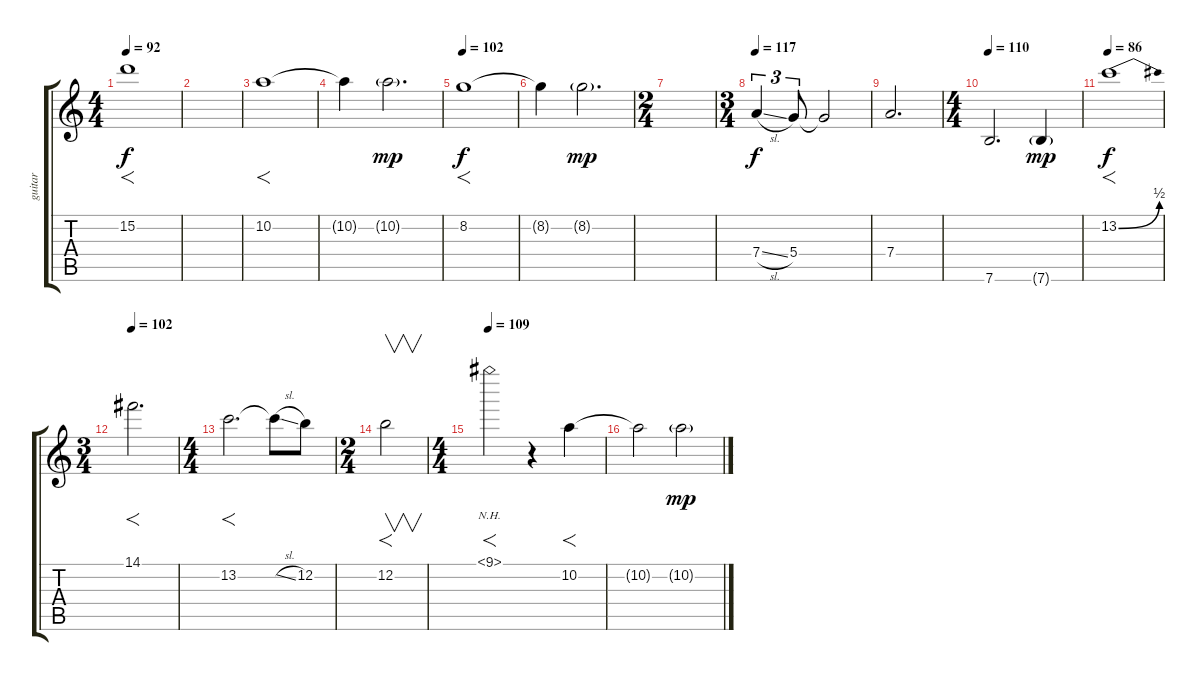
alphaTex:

\track ("guitar" "guitar") {instrument electricguitarjazz}
\staff {score tabs}
\tuning (E4 B3 G3 D3 A2 E2) {hide}
\ts (4 4)
\tempo 92
\clef g2
\ks c
15.2.1{f dy f} |
|
10.2.1{f} |
10.2{t}.4 10.2{g}.2{d dy mp} |
\tempo 102
8.2.1{f dy f} |
8.2{t}.4 8.2{g}.2{d dy mp} |
\ts (2 4)
|
\ts (3 4)
\tempo 117
7.4{sl}.4{tu (3 2) dy f} 5.4.8{tu (3 2)} 5.4{t}.2 |
7.4.2{d} |
\ts (4 4)
\tempo 110
7.6.2{d} 7.6{g}.4{dy mp} |
\tempo 86
13.2{be (bend 0 0 60 2)}.1{f dy f} |
\ts (3 4)
\tempo 102
14.1.2{f d} |
\ts (4 4)
13.2.2{f d} 13.2{sl t}.8 12.2.8 |
\ts (2 4)
12.2.2{f v} |
\ts (4 4)
\tempo 109
9.1{nh}.2{f} r.4 10.2.4{f} |
10.2{t}.2 10.2{g}.2{dy mp}
